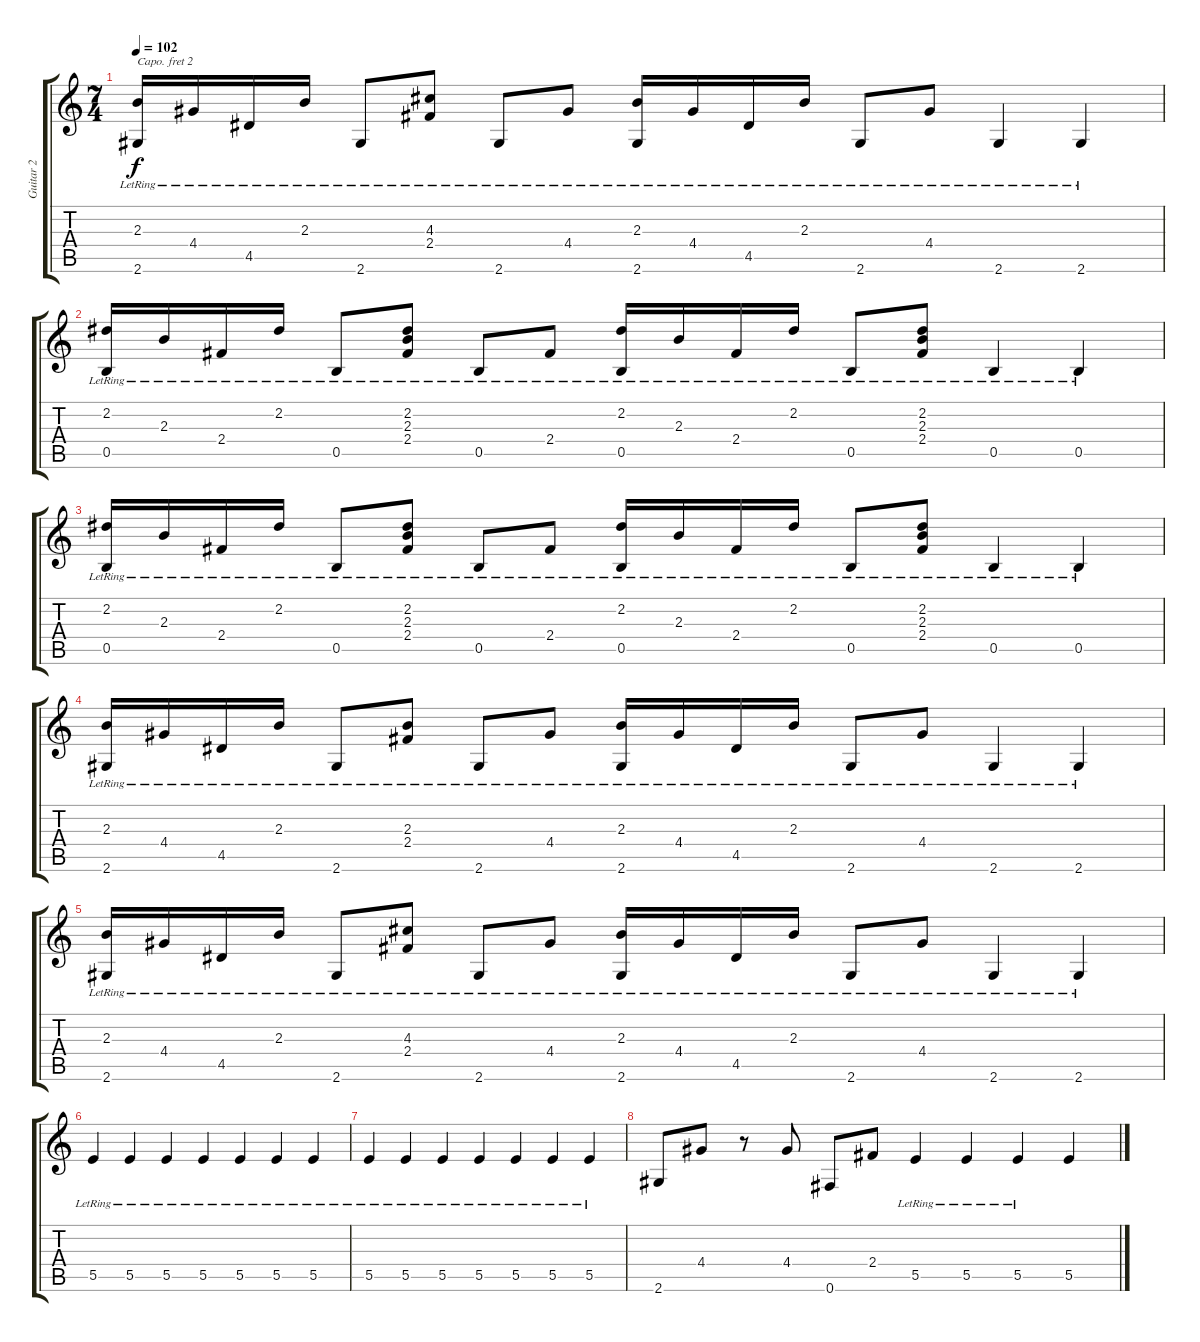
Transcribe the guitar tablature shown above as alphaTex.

\track ("Guitar 2" "Guitar 2") {instrument acousticguitarsteel}
\staff {score tabs}
\capo 2
\tuning (E4 B3 G3 D3 A2 E2) {hide}
\ts (7 4)
\tempo 102
\clef g2
\ks c
(2.3{lr} 2.6{lr}).16{dy f} 4.4{lr}.16 4.5{lr}.16 2.3{lr}.16 2.6{lr}.8 (4.3{lr} 2.4{lr}).8 2.6{lr}.8 4.4{lr}.8 (2.3{lr} 2.6{lr}).16 4.4{lr}.16 4.5{lr}.16 2.3{lr}.16 2.6{lr}.8 4.4{lr}.8 2.6{lr}.4 2.6{lr}.4 |
(2.2{lr} 0.5{lr}).16 2.3{lr}.16 2.4{lr}.16 2.2{lr}.16 0.5{lr}.8 (2.2{lr} 2.3{lr} 2.4{lr}).8 0.5{lr}.8 2.4{lr}.8 (2.2{lr} 0.5{lr}).16 2.3{lr}.16 2.4{lr}.16 2.2{lr}.16 0.5{lr}.8 (2.2{lr} 2.3{lr} 2.4{lr}).8 0.5{lr}.4 0.5{lr}.4 |
(2.2{lr} 0.5{lr}).16 2.3{lr}.16 2.4{lr}.16 2.2{lr}.16 0.5{lr}.8 (2.2{lr} 2.3{lr} 2.4{lr}).8 0.5{lr}.8 2.4{lr}.8 (2.2{lr} 0.5{lr}).16 2.3{lr}.16 2.4{lr}.16 2.2{lr}.16 0.5{lr}.8 (2.2{lr} 2.3{lr} 2.4{lr}).8 0.5{lr}.4 0.5{lr}.4 |
(2.3{lr} 2.6{lr}).16 4.4{lr}.16 4.5{lr}.16 2.3{lr}.16 2.6{lr}.8 (2.3{lr} 2.4{lr}).8 2.6{lr}.8 4.4{lr}.8 (2.3{lr} 2.6{lr}).16 4.4{lr}.16 4.5{lr}.16 2.3{lr}.16 2.6{lr}.8 4.4{lr}.8 2.6{lr}.4 2.6{lr}.4 |
(2.3{lr} 2.6{lr}).16 4.4{lr}.16 4.5{lr}.16 2.3{lr}.16 2.6{lr}.8 (4.3{lr} 2.4{lr}).8 2.6{lr}.8 4.4{lr}.8 (2.3{lr} 2.6{lr}).16 4.4{lr}.16 4.5{lr}.16 2.3{lr}.16 2.6{lr}.8 4.4{lr}.8 2.6{lr}.4 2.6{lr}.4 |
5.5{lr}.4 5.5{lr}.4 5.5{lr}.4 5.5{lr}.4 5.5{lr}.4 5.5{lr}.4 5.5{lr}.4 |
5.5{lr}.4 5.5{lr}.4 5.5{lr}.4 5.5{lr}.4 5.5{lr}.4 5.5{lr}.4 5.5{lr}.4 |
2.6.8 4.4.8 r.8 4.4.8 0.6.8 2.4.8 5.5{lr}.4 5.5{lr}.4 5.5{lr}.4 5.5.4
